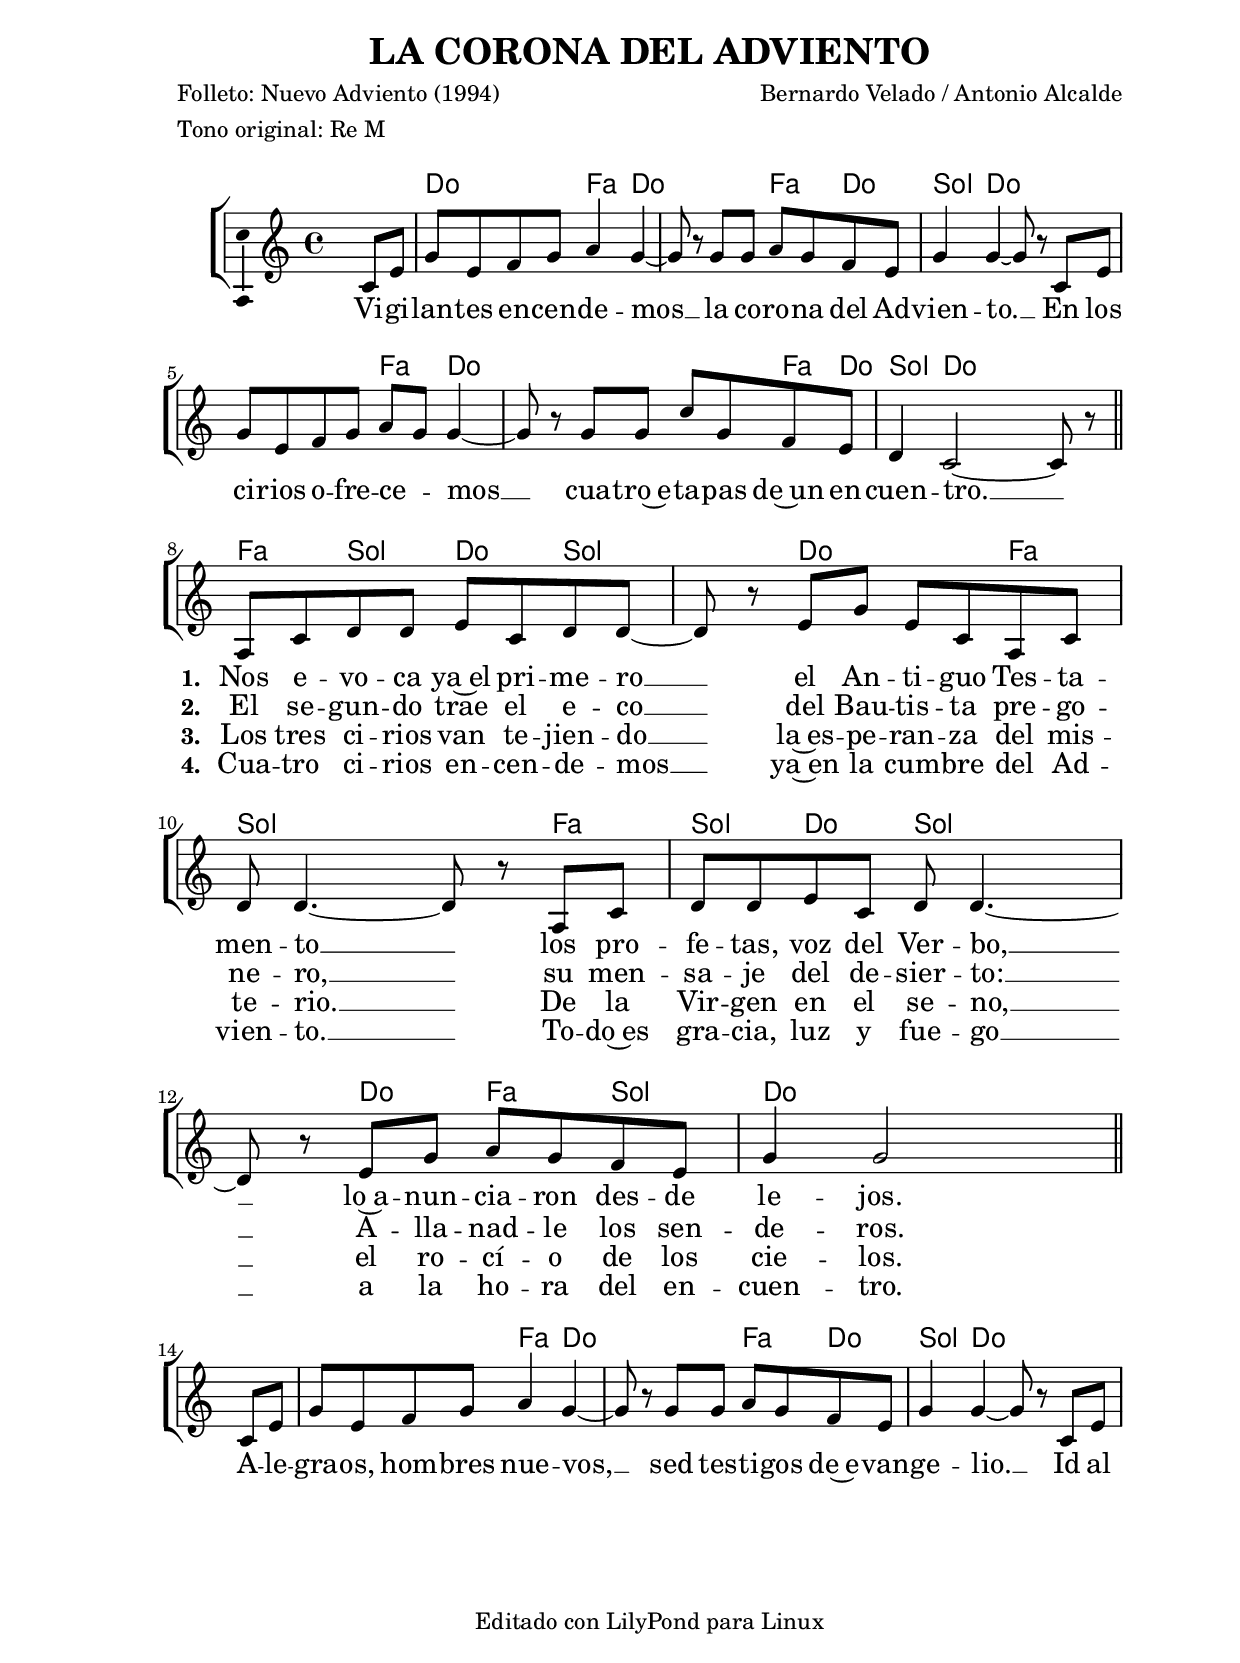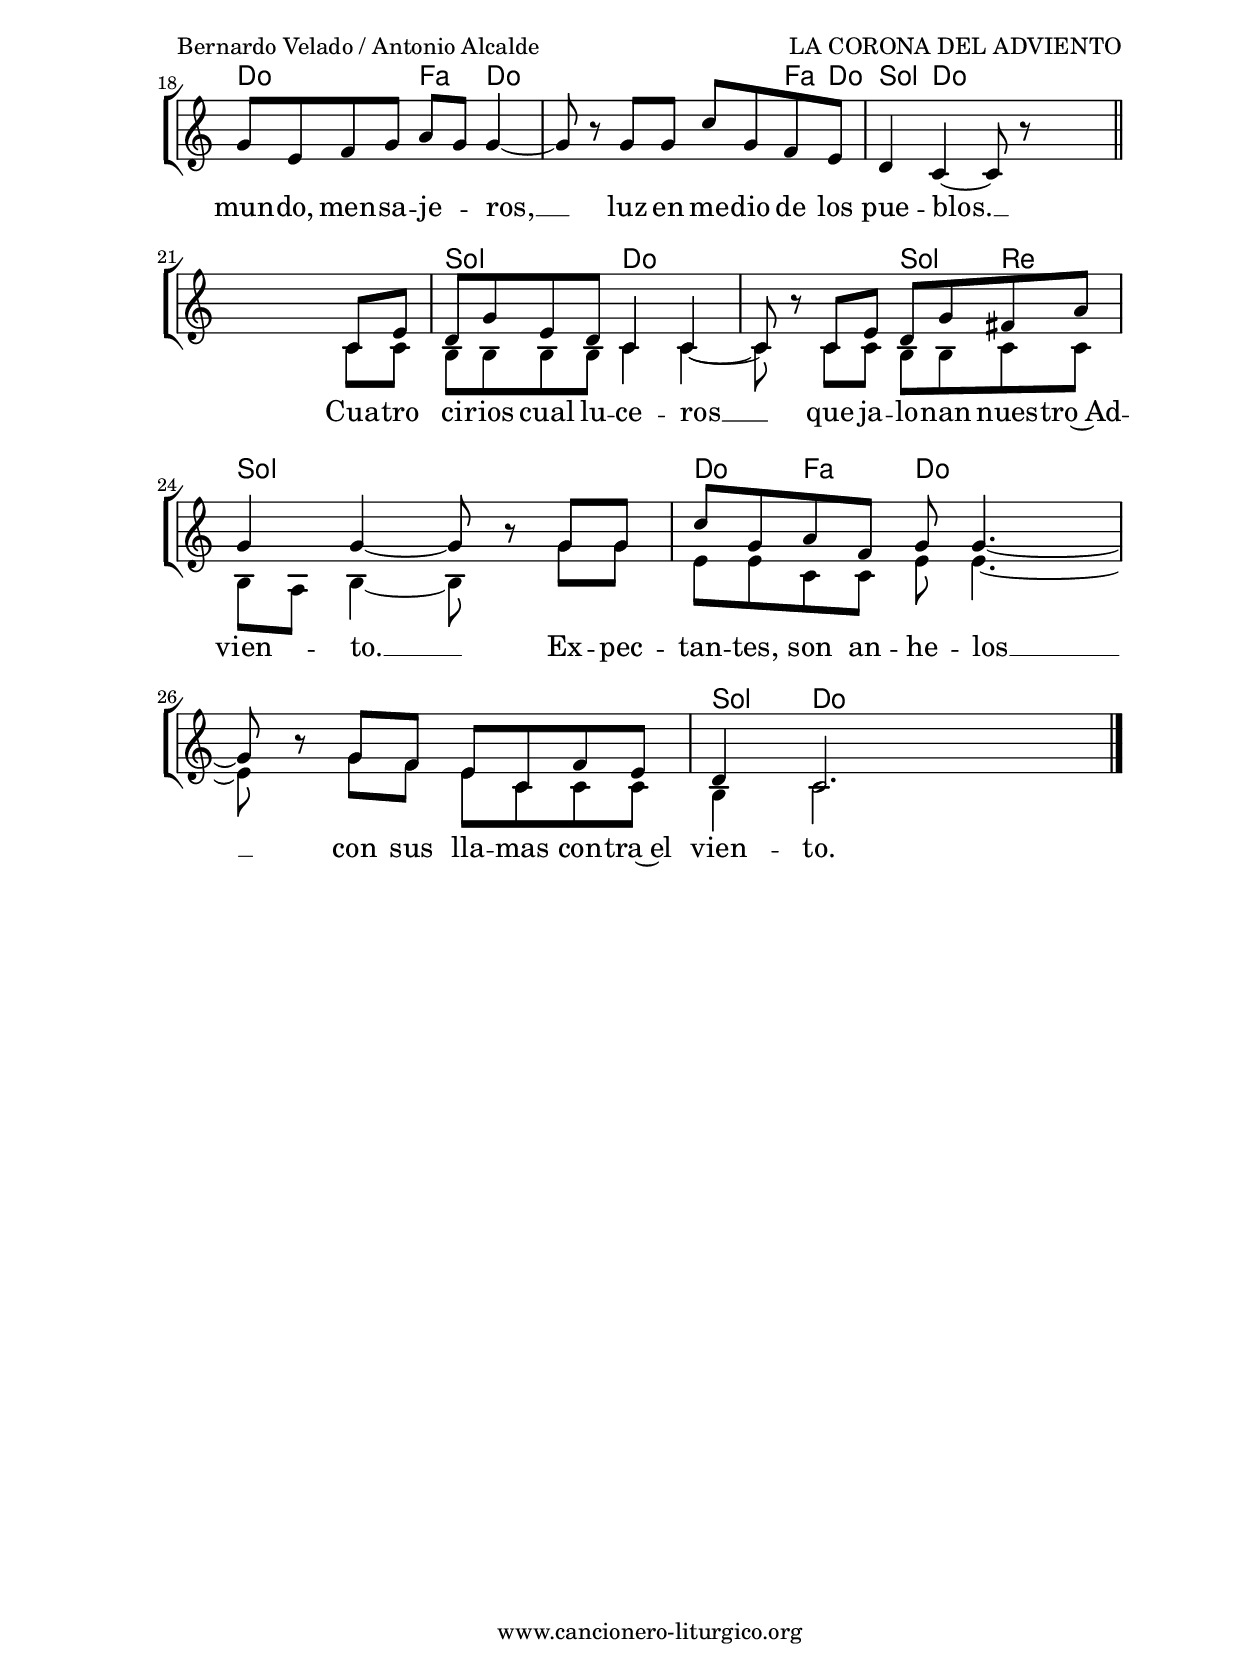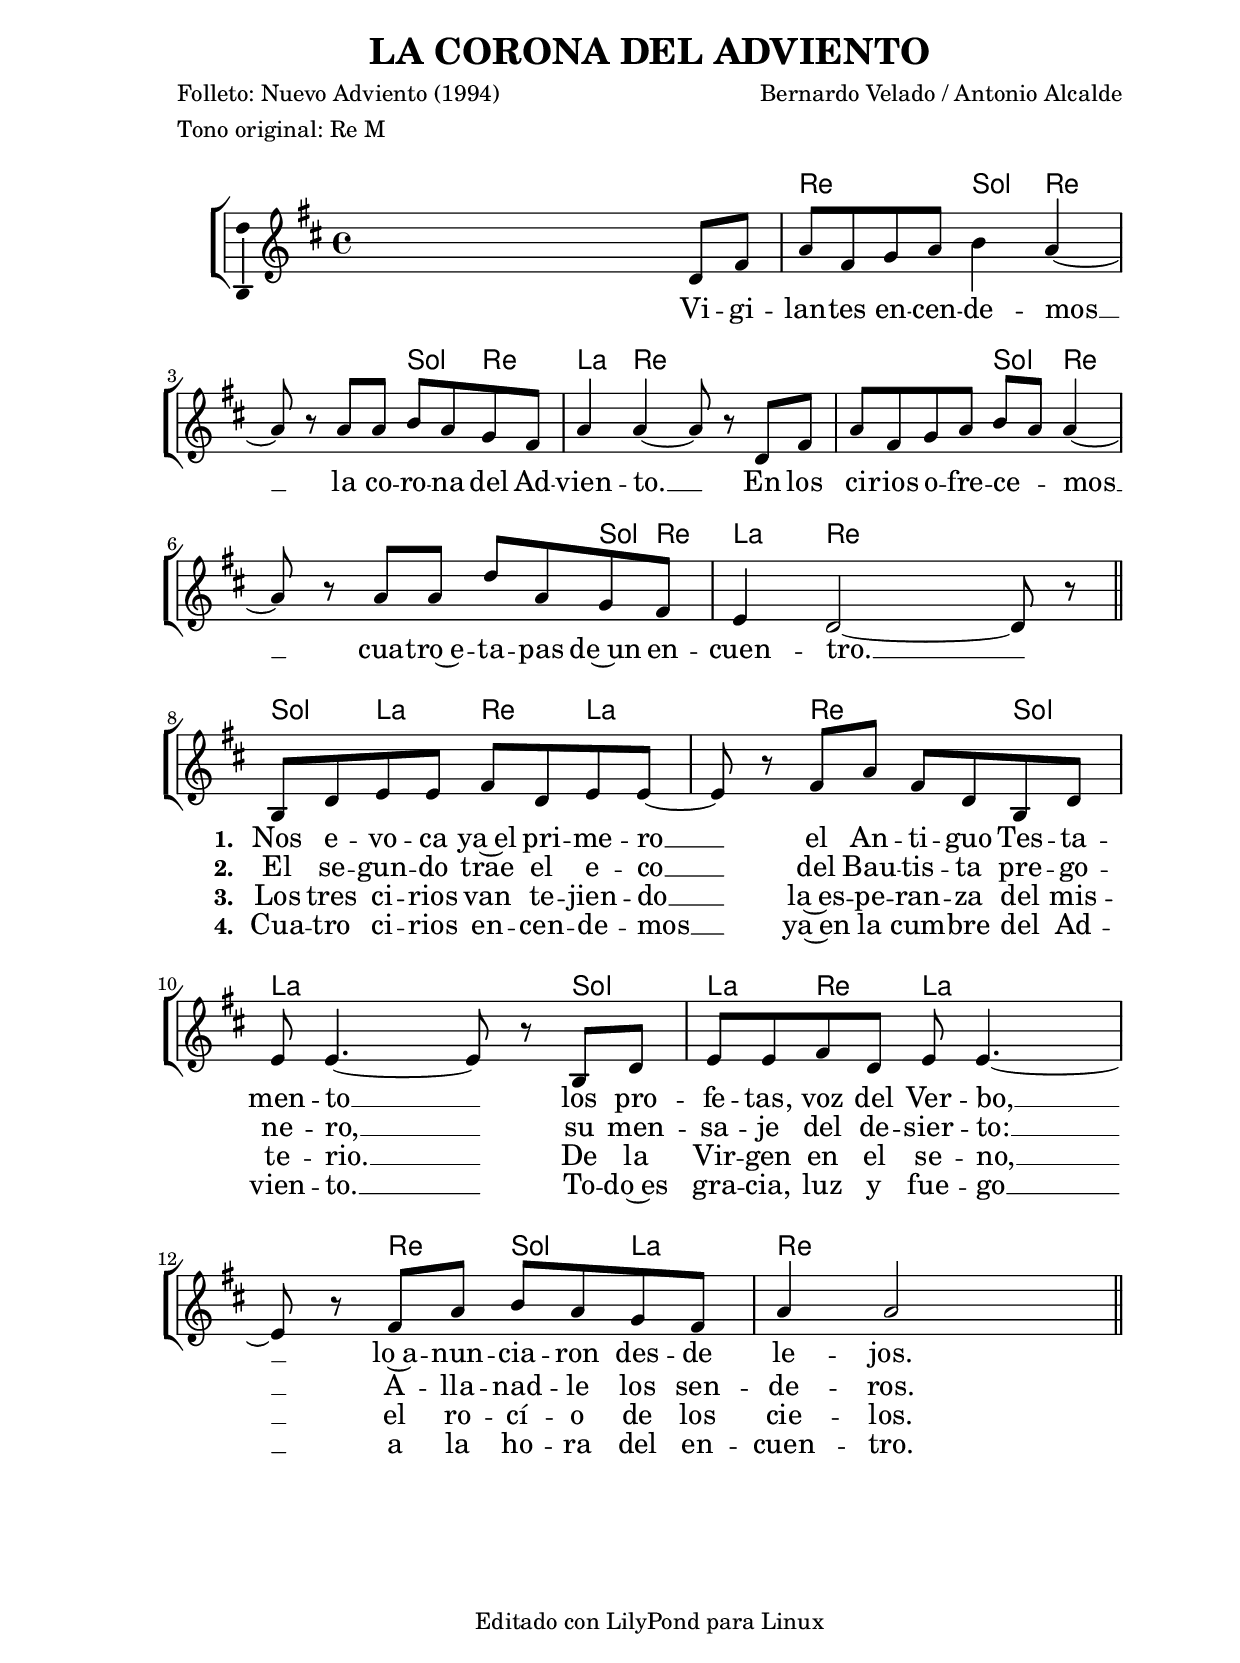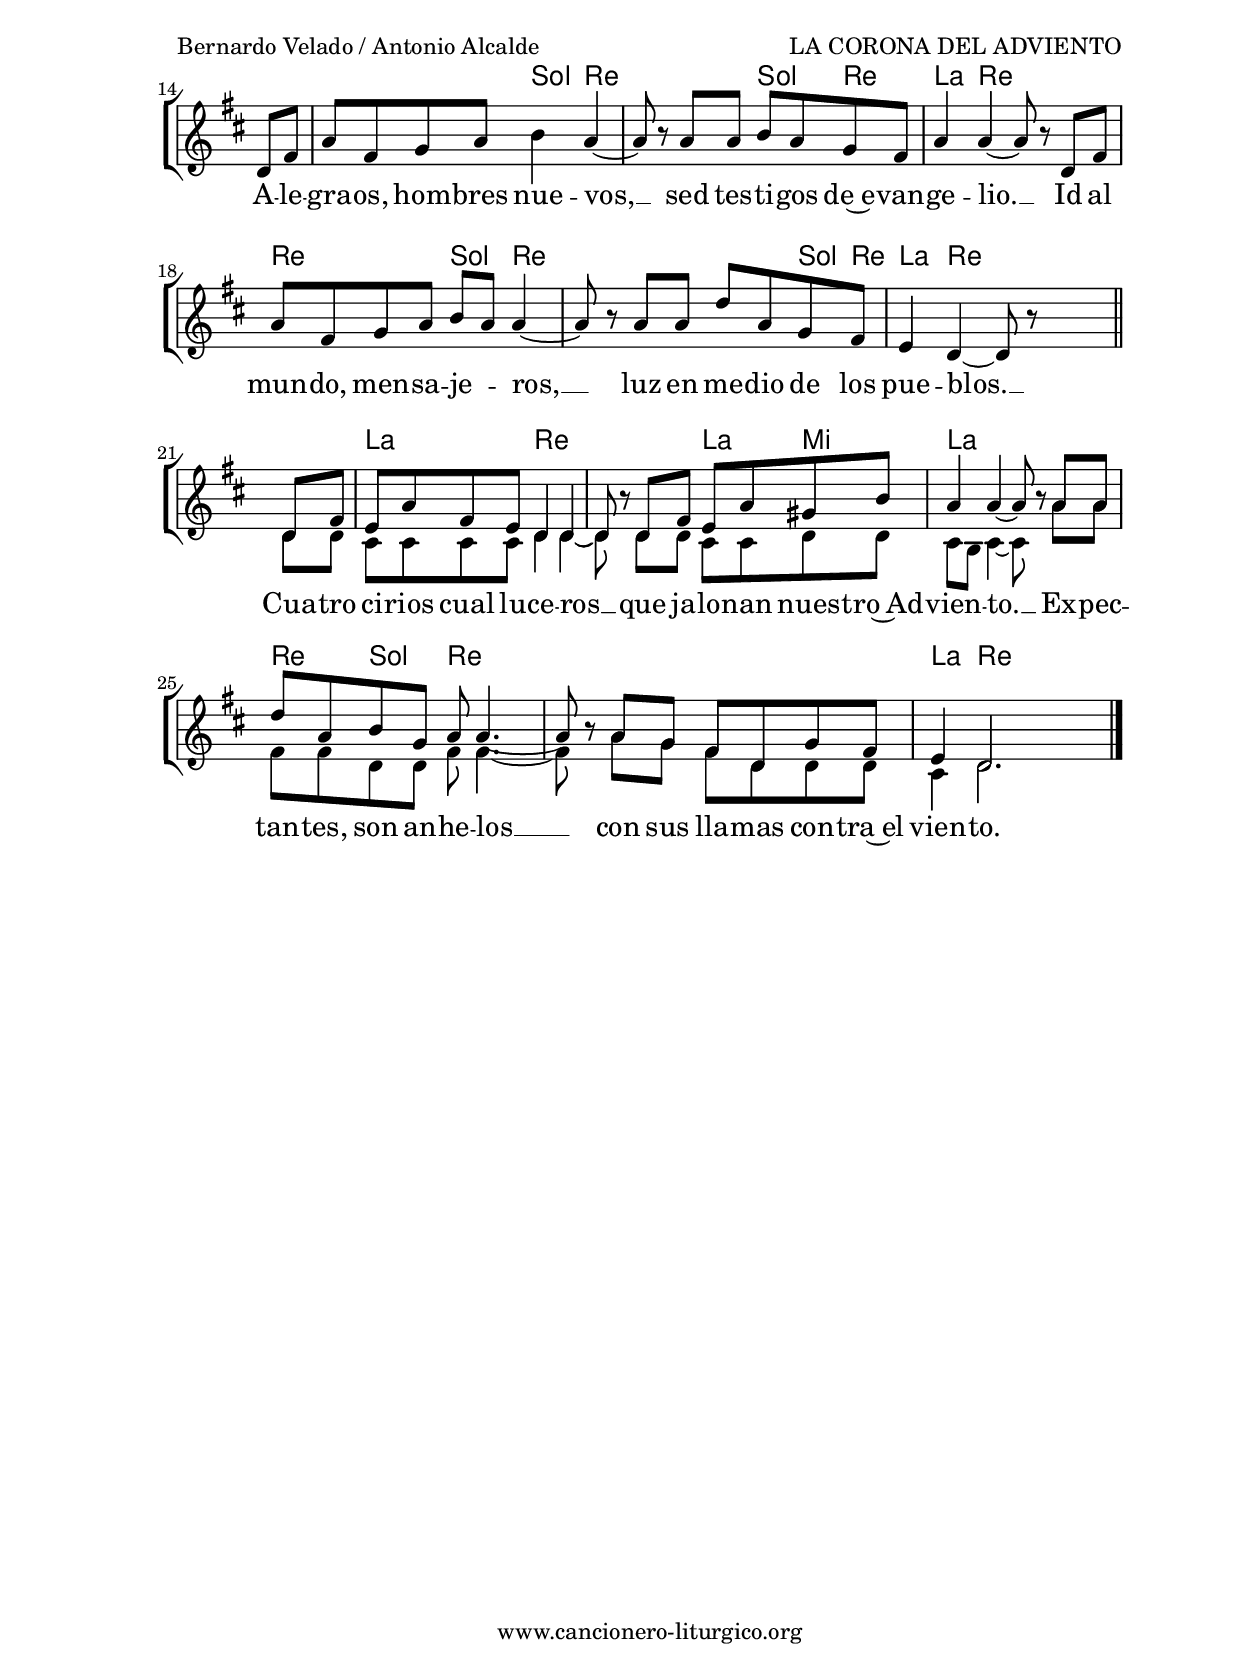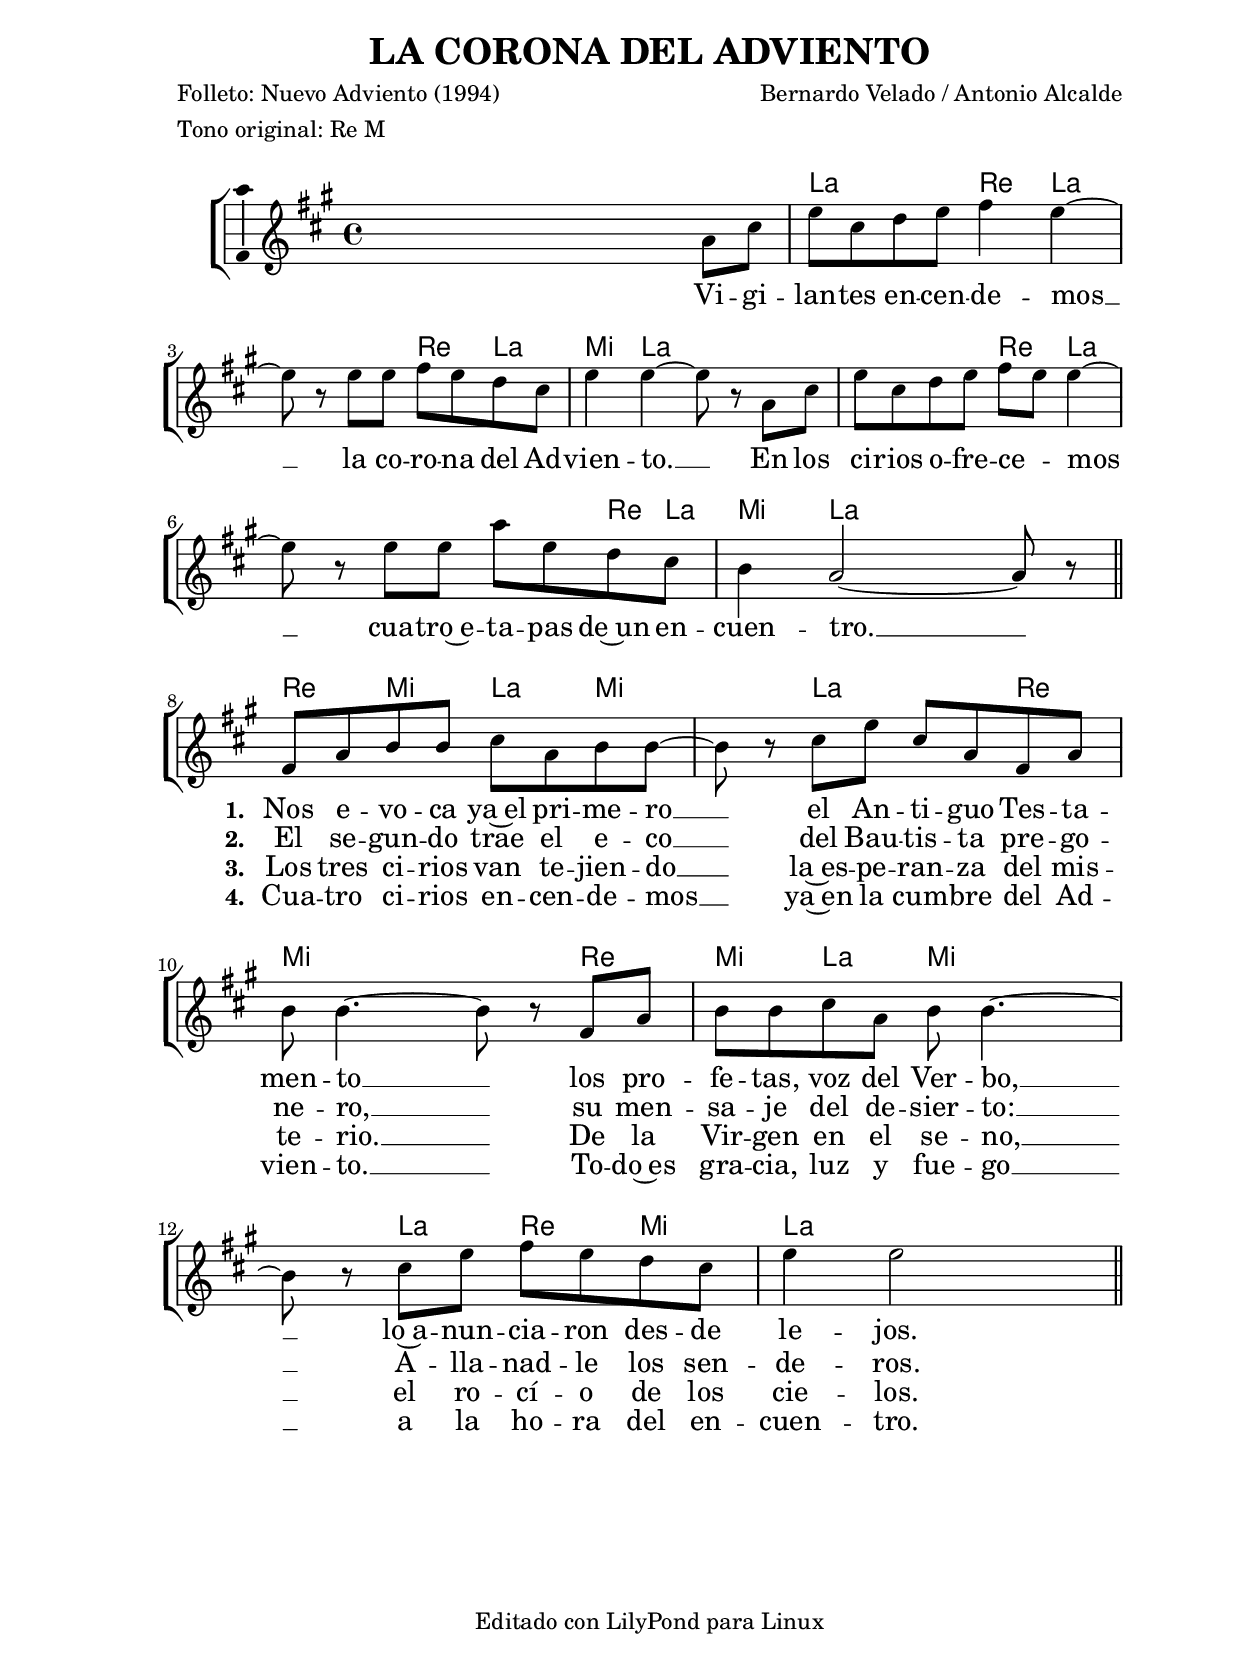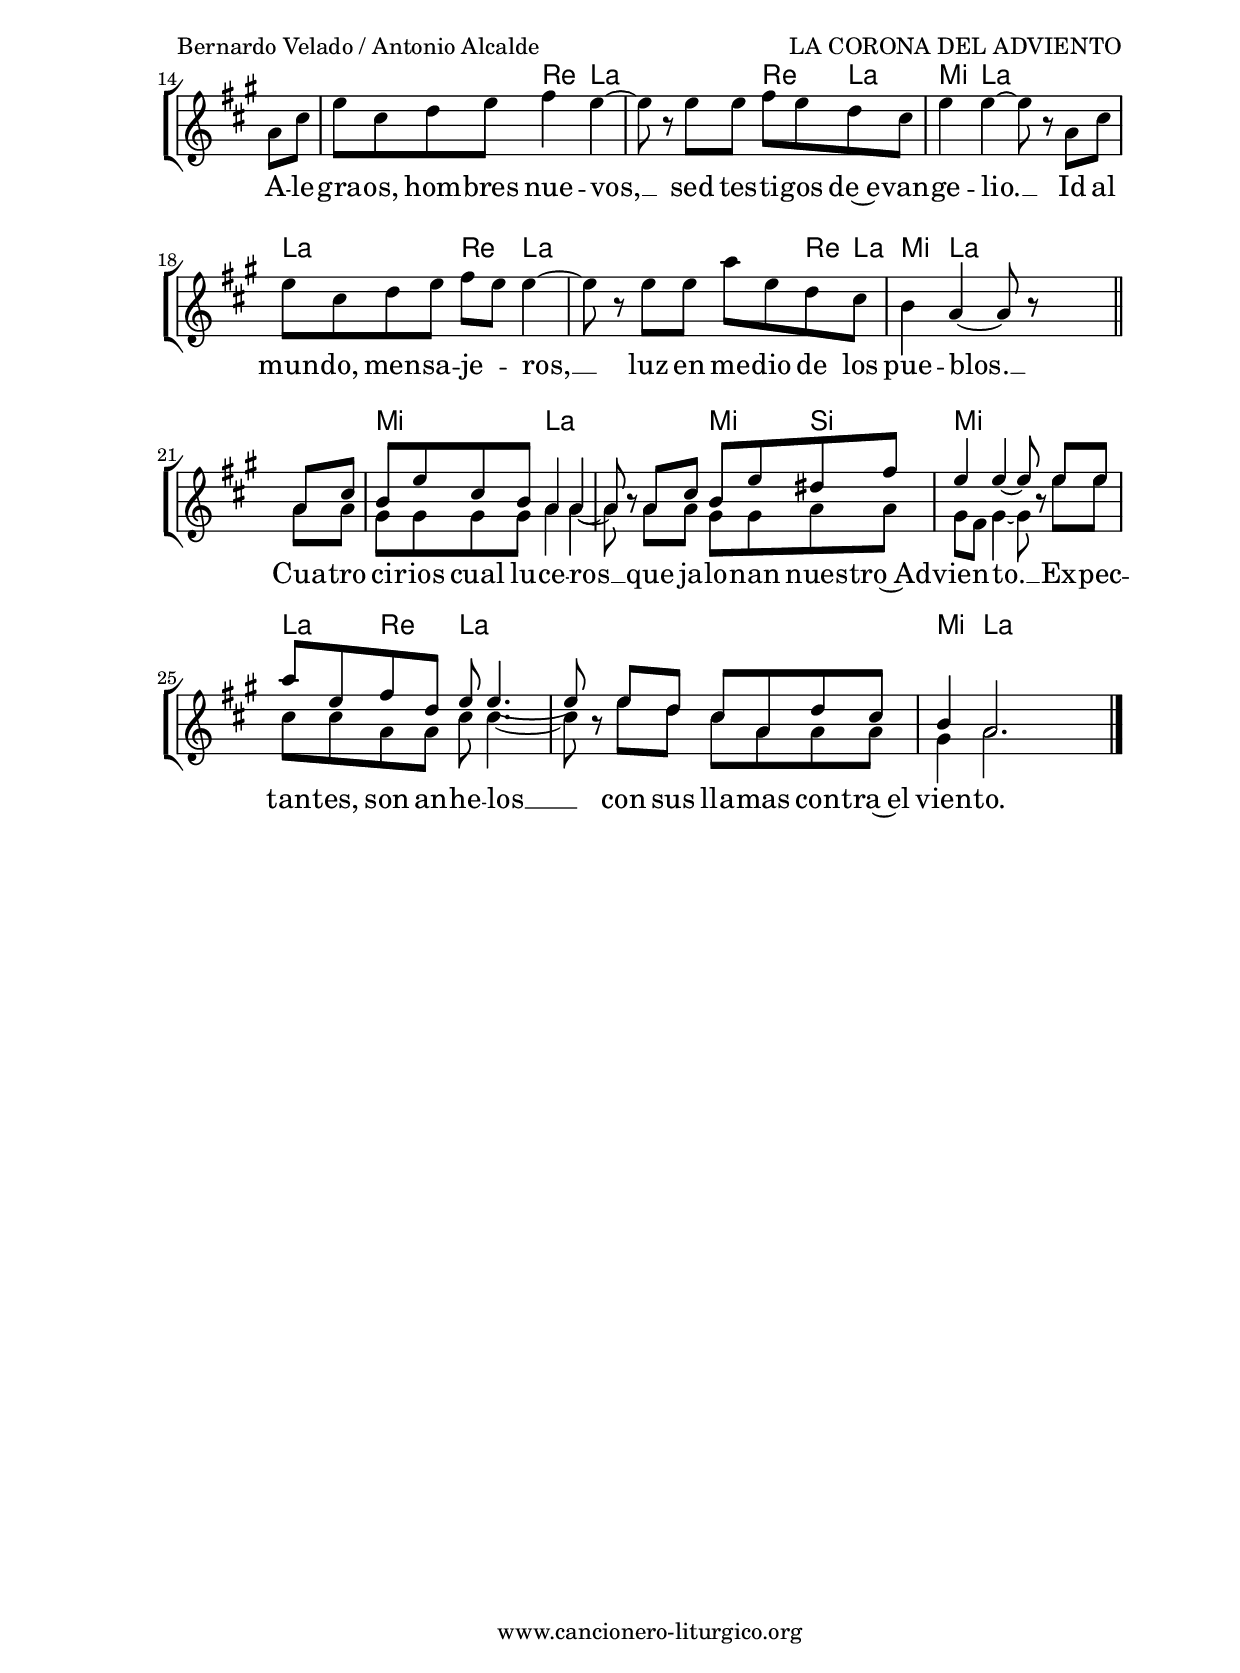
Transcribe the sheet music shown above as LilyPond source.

%
%para convertir .midi en .wav:
%timidity filename.midi -Ow -o finename.wav
%
%
%Para convertir de .wav a .mp3:
%lame -h -m j filename.wav
%
%
%para escuchar el midi:
%timidity nombrefichero.midi
%


%versión de lilypond para la que se ha escrito esta partitura:
\version "2.16.0"

	%Tamaño papel
	#(set-default-paper-size "a4")
	%Tamaño partitura
	#(set-global-staff-size 20)
	%No responde al pulsar sobre una nota
	#(ly:set-option 'point-and-click #f)

%parámetros del encabezamiento:
\header {
	title = "LA CORONA DEL ADVIENTO"
	subtitle = ""
	composer = "Bernardo Velado / Antonio Alcalde"
	poet = "Folleto: Nuevo Adviento (1994)"
	meter = "Tono original: Re M"
	arranger = ""
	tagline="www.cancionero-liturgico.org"
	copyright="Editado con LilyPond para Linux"
	}

%parámetros asociados al papel:
\paper  {
	oddHeaderMarkup = \markup {\fill-line { \on-the-fly #not-first-page \fromproperty #'header:title \on-the-fly #not-first-page \fromproperty #'header:composer }}
	evenHeaderMarkup = \markup {\fill-line { \fromproperty #'header:composer \fromproperty #'header:title }}
	#(set-paper-size "a4")
	print-page-number = ##f
	first-page-number = 1
	print-first-page-number = ##f
%	head-separation = 3.0 \cm
	top-margin = 2.0 \cm
	bottom-margin = 0.5\cm
%%%	bottom-margin = -1.0\cm
	left-margin = 3.0 \cm
	line-width = 16.0 \cm 
	indent = 8\mm
	interscoreline = 2.\mm
	between-system-space = 15\mm
%	para que las partituras no llenen la hoja:
	ragged-bottom = ##t
%	idem para la última hoja:
	ragged-last-bottom = ##f
%	para que las partituras llenen el ancho del papel:
	ragged-last = ##f
	after-title-space = 2.5 \cm
%page-count=1
system-count=10

	%Flexible Vertical Spacing
%	markup-markup-spacing =
%	#'((basic-distance . 15) (minimum-distance . 15) (padding . 3))
	markup-system-spacing =
	#'((basic-distance . 15) (minimum-distance . 15) (padding . 3))
	system-system-spacing =
	#'((basic-distance . 15) (minimum-distance . 15) (padding . 3))
	score-system-spacing =
	#'((basic-distance . 15) (minimum-distance . 15) (padding . 5))
%	top-system-spacing = % header
%	#'((basic-distance . 8) (minimum-distance . 0) (padding . 0))
%	top-markup-spacing =
%	#'((basic-distance . 20) (minimum-distance . 20) (padding . 0))
	last-bottom-spacing = % footer
	#'((basic-distance . 5) (minimum-distance . 5) (padding . 0))
%	score-markup-spacing =
%	#'((basic-distance . 16) (minimum-distance . 13) (padding . 0))

	}


%parámetros que afectan a toda la partitura:
global =  {
	%clave de sol (G):
	\clef G
	%armadura:
	\transpose d c
	\key d \major
	\tempo 4=90
	\set Score.tempoHideNote = ##t
	}


acordes = {
	\italianChords
	\chordmode {
	\transpose d c
{

s1
d2 g4 d
s2 g4 d
a4 d s2
s2 g4 d
s2. g8 d
a4 d s2

g4 a d a
s4 d2 g4
a4 s2 g4
a4 d a s
s4 d4 g a
d4 s s s

s1
s2 g4 d
s2 g4 d
a4 d s s
d s g d
s s s g8 d
a4 d s s

s1
a4 s d s
s s a e
a s s s
d g d s
s s s s
a d s s

	}
	}
}

melodia = 

	\transpose d c
{
	\relative c'{
	\time 4/4

s2 s4 d8 fis
a8 fis g a b4 a4~
a8 r8 a8 a b8 a g fis
a4 a4~a8 r8 d, fis
a8 fis g a b a a4~
a8 r8 a a d8 a g fis
e4 d2~d8 r8

\bar "||"
\break

b8 d e8 e fis d e8 e~
e8 r8 fis8 a fis8 d b d
e8 e4.~e8 r8 b8 d
e8 e fis d e e4.~
e8 r8 fis8 a b a g fis
a4 a2 s4

\bar "||"
\break

s2 s4 d,8 fis
a8 fis g a b4 a4~
a8 r8 a8 a b8 a g fis
a4 a4~a8 r8 d,8 fis
a8 fis g a b a a4~
a8 r8 a8 a d8 a g fis
e4 d4~d8 r8 s4

\bar "||"
\break

<<
%\new Voice 
{
%\voiceOne
\stemUp
s2 s4 d8 fis
e8 a fis e d4 d4~
d8 r8 d8 fis e a gis b
a4 a4~a8 r8 a8 a
d8 a b g a a4.~
a8 r8 a8 g fis d g fis
e4 d2.
}
\new Voice 
{
\voiceTwo
\stemDown
s2 s4 d8 d
cis8 cis cis cis d4 d4~
d8 s8 d8 d cis8 cis d d
cis b cis4~cis8 s8 a'8 a
fis8 fis d d fis fis4.~
fis8 s8 a8 g fis8 d d d
cis4 d2.
}
>>

\bar "|."
	}
	}


texto = \lyricmode {

Vi -- gi -- lan -- tes en -- cen -- de -- mos __
la co -- ro -- na del Ad -- vien -- to. __
En los ci -- rios o -- fre -- ce -- _ mos __
cua -- tro~e -- ta -- pas de~un en -- cuen -- tro. __

\set stanza =#"1. " Nos e -- vo -- ca ya~el pri -- me -- ro __
el An -- ti -- guo Tes -- ta -- men -- to __
los pro -- fe -- tas, voz del Ver -- bo, __
lo~a -- nun -- cia -- ron des -- de le -- jos.

A -- le -- gra -- os, hom -- bres nue -- vos, __
sed tes -- ti -- gos de~e -- van -- ge -- lio. __
Id al mun -- do, men -- sa -- je -- _ ros, __
luz en me -- dio de los pue -- blos. __

Cua -- tro ci -- rios cual lu -- ce -- ros __
que ja -- lo -- nan nues -- tro~Ad -- vien -- to. __
Ex -- pec -- tan -- tes, son an -- he -- los __
con sus lla -- mas con -- tra~el vien -- to.

	}

textodos = \lyricmode {

\skip1 \skip1 \skip1 \skip1 \skip1 \skip1
\skip1 \skip1 \skip1 \skip1 \skip1 \skip1
\skip1 \skip1 \skip1 \skip1 \skip1 \skip1
\skip1 \skip1 \skip1 \skip1 \skip1 \skip1
\skip1 \skip1 \skip1 \skip1 \skip1 \skip1
\skip1 \skip1 \skip1

\set stanza =#"2. " El se -- gun -- do trae el e -- co __
del Bau -- tis -- ta pre -- go -- ne -- ro, __
su men -- sa -- je del de -- sier -- to: __
A -- lla -- nad -- le los sen -- de -- ros.

	}

textotres = \lyricmode {

\skip1 \skip1 \skip1 \skip1 \skip1 \skip1
\skip1 \skip1 \skip1 \skip1 \skip1 \skip1
\skip1 \skip1 \skip1 \skip1 \skip1 \skip1
\skip1 \skip1 \skip1 \skip1 \skip1 \skip1
\skip1 \skip1 \skip1 \skip1 \skip1 \skip1
\skip1 \skip1 \skip1

\set stanza =#"3. " Los tres ci -- rios van te -- jien -- do __
la~es -- pe -- ran -- za del mis -- te -- rio. __
De la Vir -- gen en el se -- no, __
el ro -- cí -- o de los cie -- los.

	}

textocuatro = \lyricmode {

\skip1 \skip1 \skip1 \skip1 \skip1 \skip1
\skip1 \skip1 \skip1 \skip1 \skip1 \skip1
\skip1 \skip1 \skip1 \skip1 \skip1 \skip1
\skip1 \skip1 \skip1 \skip1 \skip1 \skip1
\skip1 \skip1 \skip1 \skip1 \skip1 \skip1
\skip1 \skip1 \skip1

\set stanza =#"4. " Cua -- tro ci -- rios en -- cen -- de -- mos __
ya~en la cum -- bre del Ad -- vien -- to. __
To -- do~es gra -- cia, luz y fue -- go __
a la ho -- ra del en -- cuen -- tro.

	}


acordesStaff = \context ChordNames = acordesStaff <<
	\set chordChanges = ##t
	\acordes
	>>


vozStaff = \context Voice = vozStaff
\with {\consists "Ambitus_engraver"}
<<
%	\set Staff.instrumentName = ""
%	\set Staff.shortInstrumentName = ""
%	\set Staff.midiInstrument = #"clarinet"
%	\set Staff.midiInstrument = #"cello"
%	\set Staff.midiInstrument = #"flute"
	\set Staff.midiInstrument = #"electric guitar (jazz)"
%	\set Staff.midiInstrument = #"english horn"
%	\set Staff.midiInstrument = #"violin"
%	\set Staff.midiInstrument = #"glockenspiel"
	\set Staff.midiMinimumVolume = #0.7
	\set Staff.midiMaximumVolume = #0.9
	\global
	\melodia
	>>

textoStaff = \context Lyrics = textoStaff <<
	\lyricsto vozStaff \texto
	>>

textodosStaff = \context Lyrics = textodosStaff <<
	\lyricsto vozStaff \textodos
	>>

textotresStaff = \context Lyrics = textotresStaff <<
	\lyricsto vozStaff \textotres
	>>

textocuatroStaff = \context Lyrics = textocuatroStaff <<
	\lyricsto vozStaff \textocuatro
	>>

\book {
	\score {
		\context ChoirStaff {
			\override StaffGroup.SystemStartBracket #'collapse-height = #1
			\override Score.SystemStartBar #'collapse-height = #1
			<<
			\acordesStaff
			\vozStaff
			\textoStaff
			\textodosStaff
			\textotresStaff
			\textocuatroStaff
			>>
			}
		\layout {
	    		\context {
				\Lyrics
				\override LyricText #'font-size = #2
				}
	   		 \context {
				\Score
				\override StaffSymbol #'staff-space = #(magstep +3)
				}
			}
		}
	\score {
		\unfoldRepeats
		\context ChoirStaff {
			<<
			\acordesStaff
			\vozStaff
			>>
			}
		\midi {
	  		\context {
	  			\Score
				tempoWholesPerMinute = #(ly:make-moment 70 4)
				}
			}
		}
	}



#(define output-suffix "C")
\book {
	\score {
		\context ChoirStaff {
			\override StaffGroup.SystemStartBracket #'collapse-height = #1
			\override Score.SystemStartBar #'collapse-height = #1
\transpose c d
			<<
			\acordesStaff
			\vozStaff
			\textoStaff
			\textodosStaff
			\textotresStaff
			\textocuatroStaff
			>>
			}
		\layout {
	    		\context {
				\Lyrics
				\override LyricText #'font-size = #2
				}
	   		 \context {
				\Score
				\override StaffSymbol #'staff-space = #(magstep +3)
				}
			}
		}
	}

#(define output-suffix "S")
\book {
	\score {
		\context ChoirStaff {
			\override StaffGroup.SystemStartBracket #'collapse-height = #1
			\override Score.SystemStartBar #'collapse-height = #1
\transpose c a
			<<
			\acordesStaff
			\vozStaff
			\textoStaff
			\textodosStaff
			\textotresStaff
			\textocuatroStaff
			>>
			}
		\layout {
	    		\context {
				\Lyrics
				\override LyricText #'font-size = #2
				}
	   		 \context {
				\Score
				\override StaffSymbol #'staff-space = #(magstep +3)
				}
			}
		}
	}


